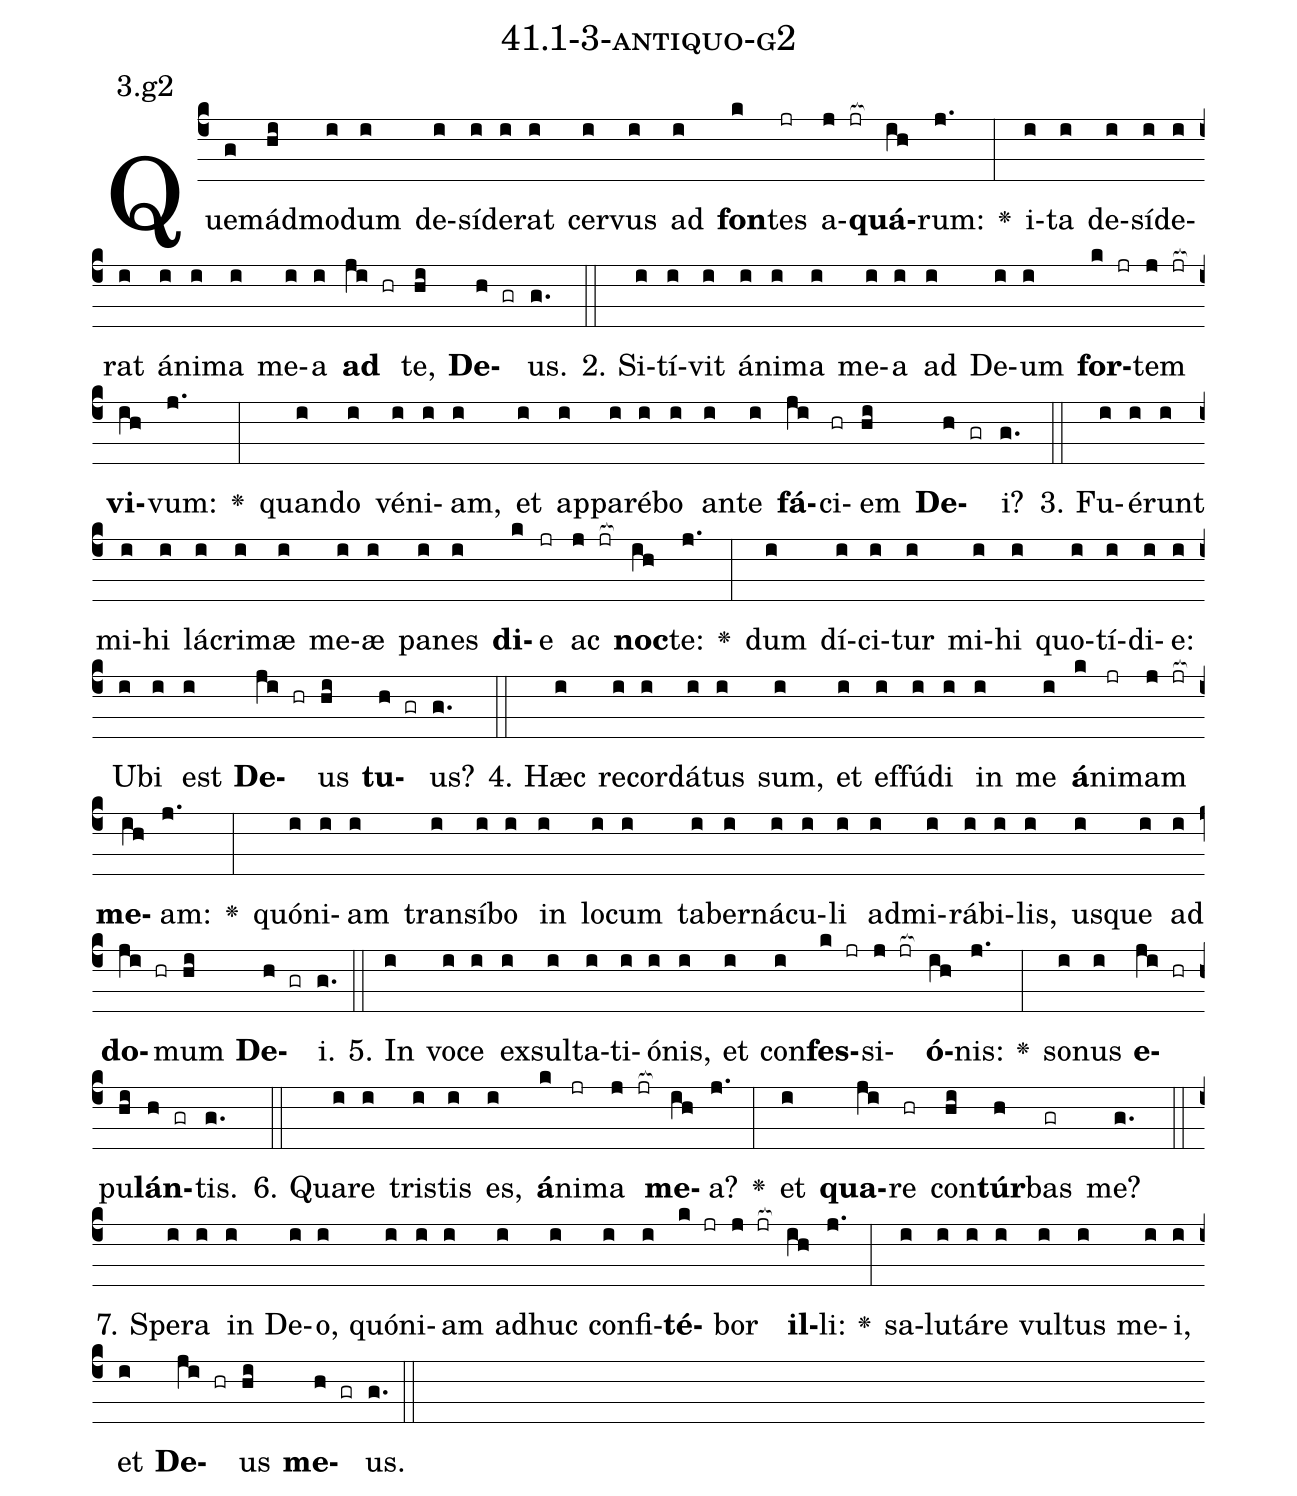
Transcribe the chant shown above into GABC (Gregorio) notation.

name: 41.1-3-antiquo-g2;
annotation: 3.g2;
%%
(c4)Quem(g)ád(hi)mo(i)dum(i) de(i)sí(i)de(i)rat(i) cer(i)vus(i) ad(i) <b>fon</b>(k)tes(jr) a(j jr[ocb:1{])<b>quá</b>(ih[ocb:0}])rum:(j.) <v>\greheightstar</v>(:) i(i)ta(i) de(i)sí(i)de(i)rat(i) á(i)ni(i)ma(i) me(i)a(i) <b>ad</b>(ji hr) te,(hi) <b>De</b>(h gr)us.(g.) (::)
2. Si(i)tí(i)vit(i) á(i)ni(i)ma(i) me(i)a(i) ad(i) De(i)um(i) <b>for</b>(k jr)tem(j jr[ocb:1{]) <b>vi</b>(ih[ocb:0}])vum:(j.) <v>\greheightstar</v>(:) quan(i)do(i) vé(i)ni(i)am,(i) et(i) ap(i)pa(i)ré(i)bo(i) an(i)te(i) <b>fá</b>(ji)ci(hr)em(hi) <b>De</b>(h gr)i?(g.) (::)
3. Fu(i)é(i)runt(i) mi(i)hi(i) lá(i)cri(i)mæ(i) me(i)æ(i) pa(i)nes(i) <b>di</b>(k)e(jr) ac(j jr[ocb:1{]) <b>noc</b>(ih[ocb:0}])te:(j.) <v>\greheightstar</v>(:) dum(i) dí(i)ci(i)tur(i) mi(i)hi(i) quo(i)tí(i)di(i)e:(i) U(i)bi(i) est(i) <b>De</b>(ji hr)us(hi) <b>tu</b>(h gr)us?(g.) (::)
4. Hæc(i) re(i)cor(i)dá(i)tus(i) sum,(i) et(i) ef(i)fú(i)di(i) in(i) me(i) <b>á</b>(k)ni(jr)mam(j jr[ocb:1{]) <b>me</b>(ih[ocb:0}])am:(j.) <v>\greheightstar</v>(:) quón(i)i(i)am(i) trans(i)í(i)bo(i) in(i) lo(i)cum(i) ta(i)ber(i)ná(i)cu(i)li(i) ad(i)mi(i)rá(i)bi(i)lis,(i) us(i)que(i) ad(i) <b>do</b>(ji hr)mum(hi) <b>De</b>(h gr)i.(g.) (::)
5. In(i) vo(i)ce(i) ex(i)sul(i)ta(i)ti(i)ó(i)nis,(i) et(i) con(i)<b>fes</b>(k jr)si(j jr[ocb:1{])<b>ó</b>(ih[ocb:0}])nis:(j.) <v>\greheightstar</v>(:) so(i)nus(i) <b>e</b>(ji hr)pu(hi)<b>lán</b>(h gr)tis.(g.) (::)
6. Qua(i)re(i) tris(i)tis(i) es,(i) <b>á</b>(k)ni(jr)ma(j jr[ocb:1{]) <b>me</b>(ih[ocb:0}])a?(j.) <v>\greheightstar</v>(:) et(i) <b>qua</b>(ji)re(hr) con(hi)<b>túr</b>(h)bas(gr) me?(g.) (::)
7. Spe(i)ra(i) in(i) De(i)o,(i) quón(i)i(i)am(i) ad(i)huc(i) con(i)fi(i)<b>té</b>(k jr)bor(j jr[ocb:1{]) <b>il</b>(ih[ocb:0}])li:(j.) <v>\greheightstar</v>(:) sa(i)lu(i)tá(i)re(i) vul(i)tus(i) me(i)i,(i) et(i) <b>De</b>(ji hr)us(hi) <b>me</b>(h gr)us.(g.) (::)
